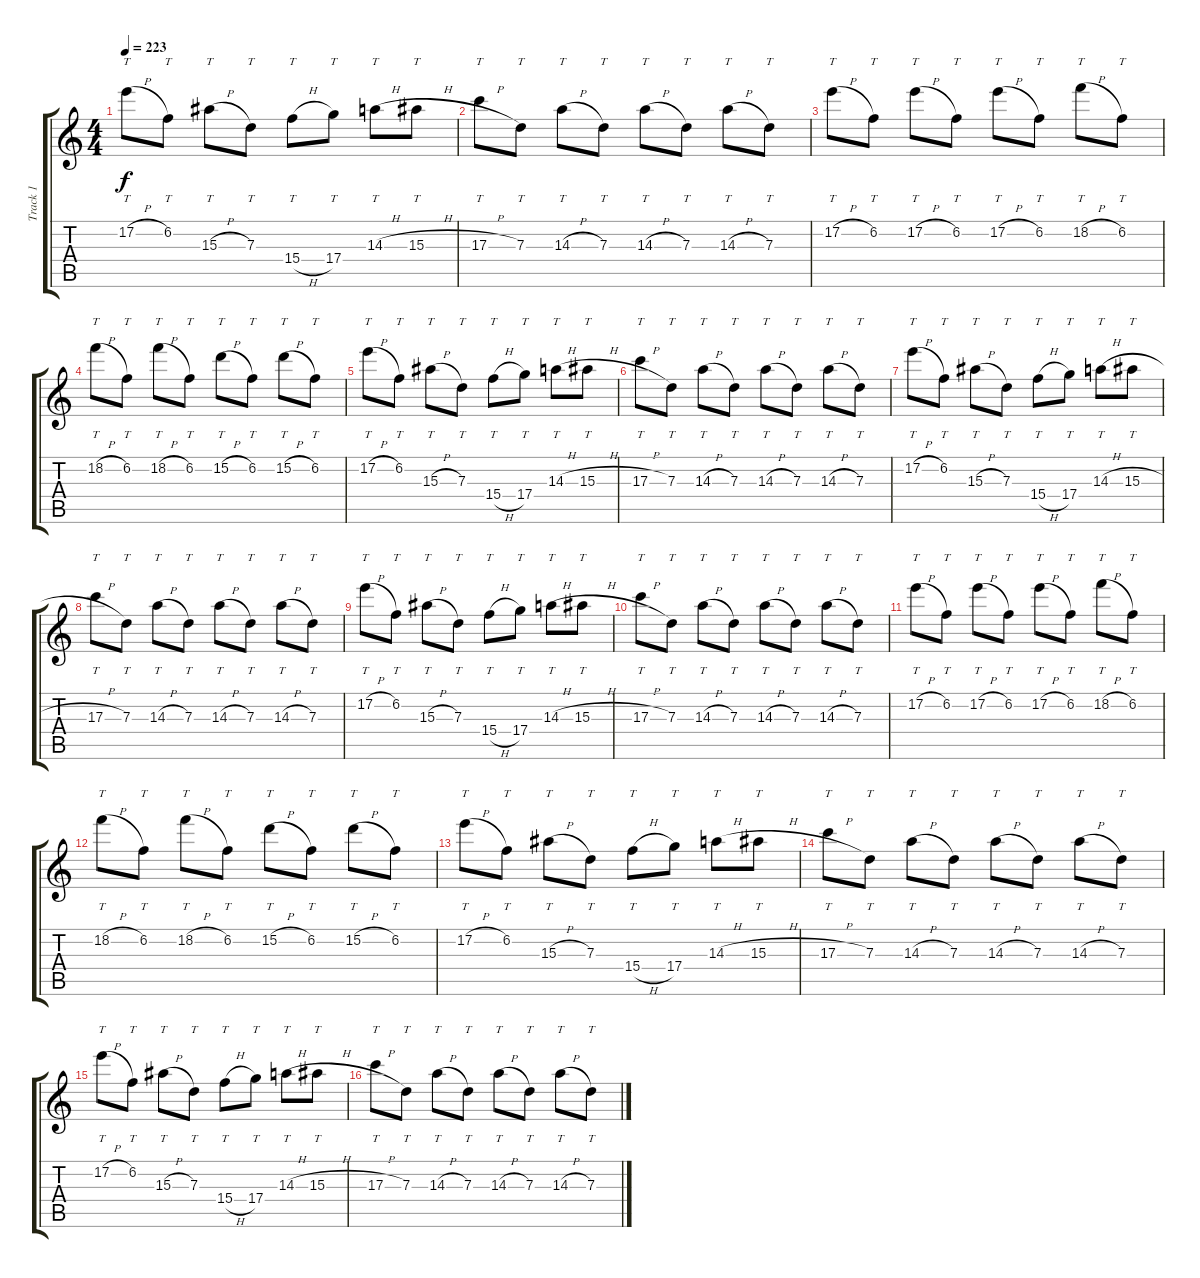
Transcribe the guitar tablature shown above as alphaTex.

\track ("Track 1" "Track 1") {instrument distortionguitar}
\staff {score tabs}
\tuning (E4 B3 G3 D3 A2 D2) {hide}
\ts (4 4)
\tempo 223
\clef g2
\ks c
17.2{h}.8{tt dy f} 6.2.8{tt} 15.3{h}.8{tt} 7.3.8{tt} 15.4{h}.8{tt} 17.4.8{tt} 14.3{h}.8{tt} 15.3{h}.8{tt} |
17.3{h}.8{tt} 7.3.8{tt} 14.3{h}.8{tt} 7.3.8{tt} 14.3{h}.8{tt} 7.3.8{tt} 14.3{h}.8{tt} 7.3.8{tt} |
17.2{h}.8{tt} 6.2.8{tt} 17.2{h}.8{tt} 6.2.8{tt} 17.2{h}.8{tt} 6.2.8{tt} 18.2{h}.8{tt} 6.2.8{tt} |
18.2{h}.8{tt} 6.2.8{tt} 18.2{h}.8{tt} 6.2.8{tt} 15.2{h}.8{tt} 6.2.8{tt} 15.2{h}.8{tt} 6.2.8{tt} |
17.2{h}.8{tt} 6.2.8{tt} 15.3{h}.8{tt} 7.3.8{tt} 15.4{h}.8{tt} 17.4.8{tt} 14.3{h}.8{tt} 15.3{h}.8{tt} |
17.3{h}.8{tt} 7.3.8{tt} 14.3{h}.8{tt} 7.3.8{tt} 14.3{h}.8{tt} 7.3.8{tt} 14.3{h}.8{tt} 7.3.8{tt} |
17.2{h}.8{tt} 6.2.8{tt} 15.3{h}.8{tt} 7.3.8{tt} 15.4{h}.8{tt} 17.4.8{tt} 14.3{h}.8{tt} 15.3{h}.8{tt} |
17.3{h}.8{tt} 7.3.8{tt} 14.3{h}.8{tt} 7.3.8{tt} 14.3{h}.8{tt} 7.3.8{tt} 14.3{h}.8{tt} 7.3.8{tt} |
17.2{h}.8{tt} 6.2.8{tt} 15.3{h}.8{tt} 7.3.8{tt} 15.4{h}.8{tt} 17.4.8{tt} 14.3{h}.8{tt} 15.3{h}.8{tt} |
17.3{h}.8{tt} 7.3.8{tt} 14.3{h}.8{tt} 7.3.8{tt} 14.3{h}.8{tt} 7.3.8{tt} 14.3{h}.8{tt} 7.3.8{tt} |
17.2{h}.8{tt} 6.2.8{tt} 17.2{h}.8{tt} 6.2.8{tt} 17.2{h}.8{tt} 6.2.8{tt} 18.2{h}.8{tt} 6.2.8{tt} |
18.2{h}.8{tt} 6.2.8{tt} 18.2{h}.8{tt} 6.2.8{tt} 15.2{h}.8{tt} 6.2.8{tt} 15.2{h}.8{tt} 6.2.8{tt} |
17.2{h}.8{tt} 6.2.8{tt} 15.3{h}.8{tt} 7.3.8{tt} 15.4{h}.8{tt} 17.4.8{tt} 14.3{h}.8{tt} 15.3{h}.8{tt} |
17.3{h}.8{tt} 7.3.8{tt} 14.3{h}.8{tt} 7.3.8{tt} 14.3{h}.8{tt} 7.3.8{tt} 14.3{h}.8{tt} 7.3.8{tt} |
17.2{h}.8{tt} 6.2.8{tt} 15.3{h}.8{tt} 7.3.8{tt} 15.4{h}.8{tt} 17.4.8{tt} 14.3{h}.8{tt} 15.3{h}.8{tt} |
17.3{h}.8{tt} 7.3.8{tt} 14.3{h}.8{tt} 7.3.8{tt} 14.3{h}.8{tt} 7.3.8{tt} 14.3{h}.8{tt} 7.3.8{tt}
